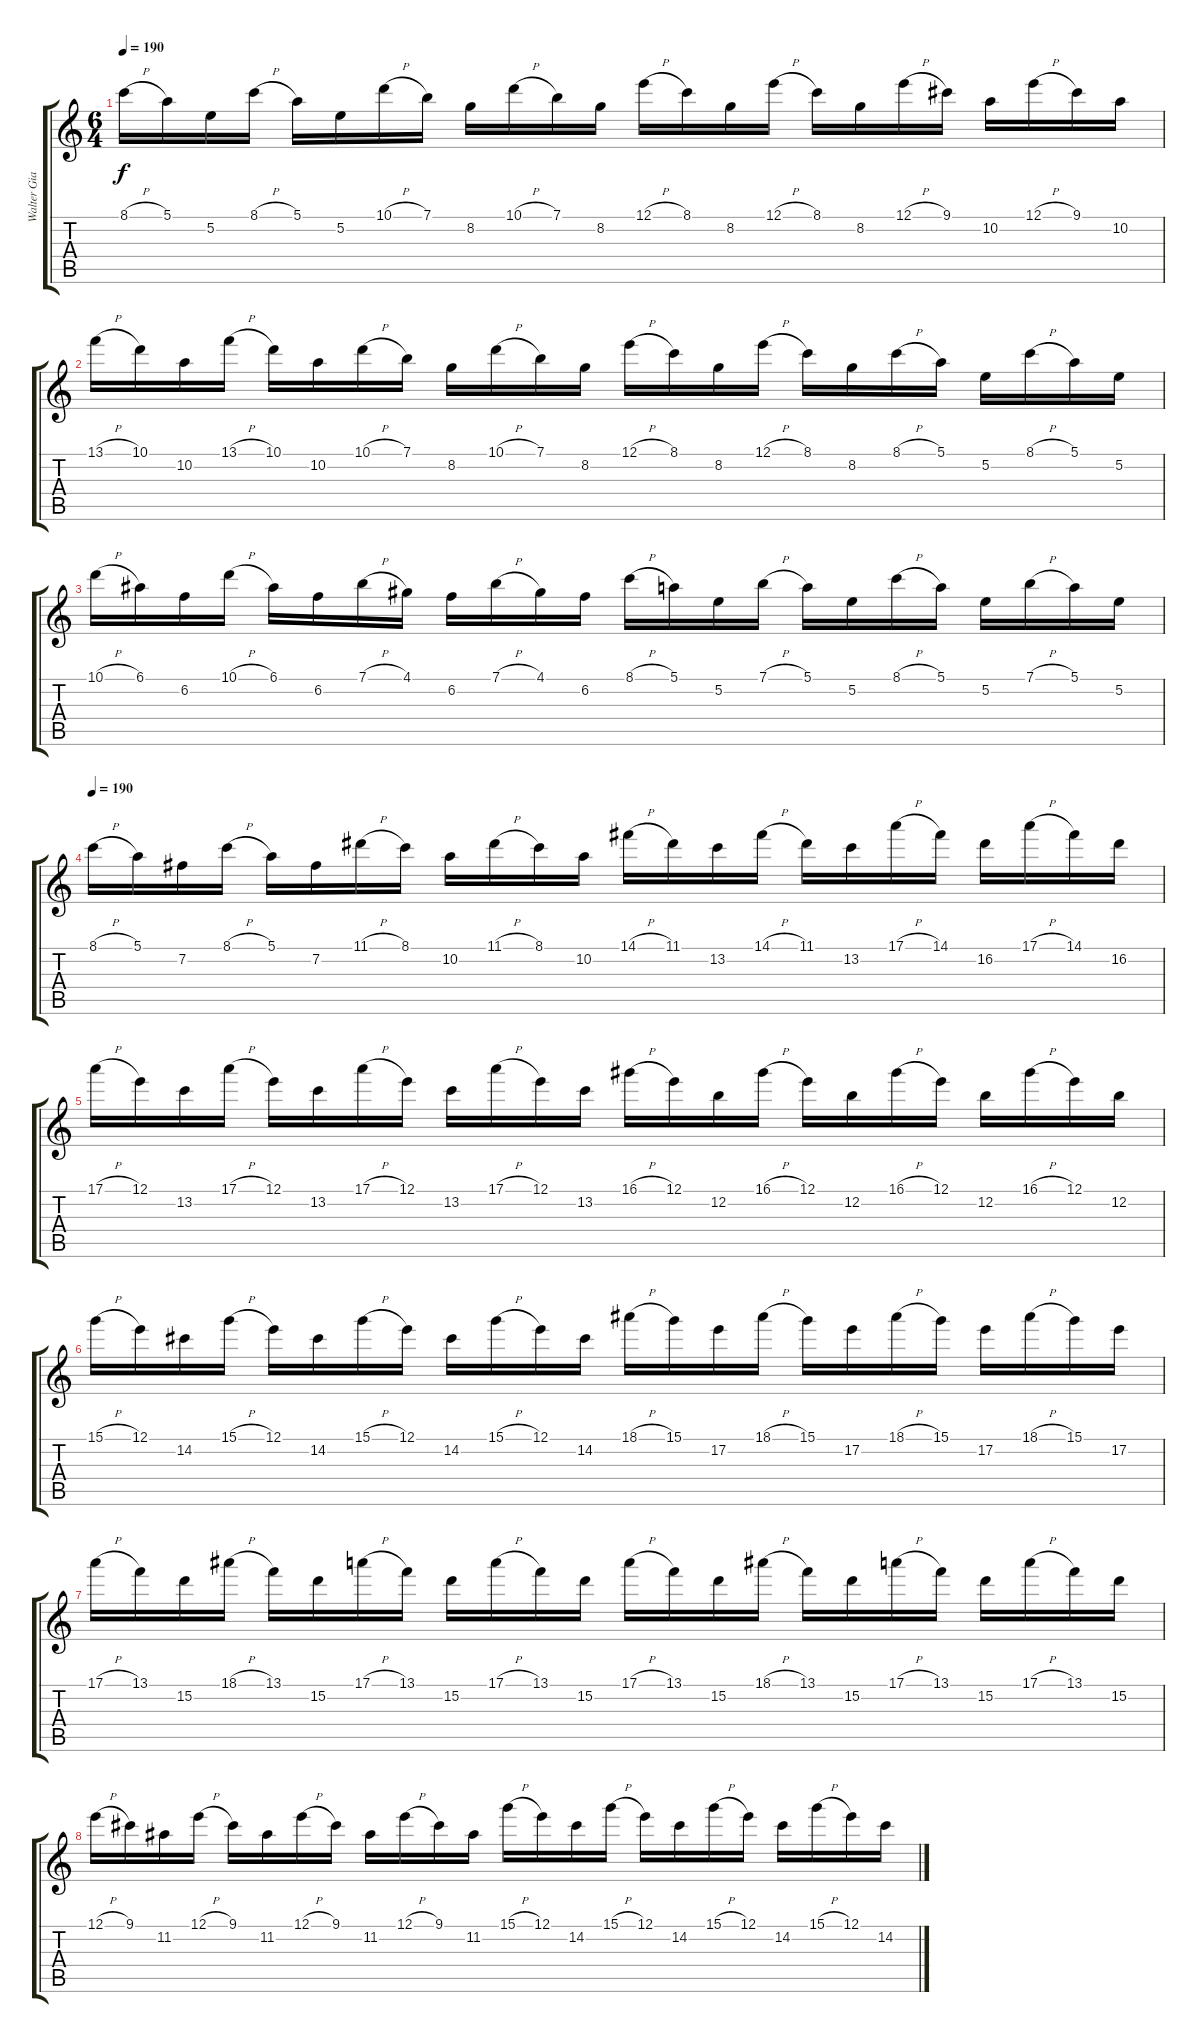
\track ("Walter Giardino" "Walter Gia") {instrument overdrivenguitar}
\staff {score tabs}
\tuning (E4 B3 G3 D3 A2 E2) {hide}
\ts (6 4)
\tempo 190
\clef g2
\ks c
8.1{h}.16{dy f} 5.1.16 5.2.16 8.1{h}.16 5.1.16 5.2.16 10.1{h}.16 7.1.16 8.2.16 10.1{h}.16 7.1.16 8.2.16 12.1{h}.16 8.1.16 8.2.16 12.1{h}.16 8.1.16 8.2.16 12.1{h}.16 9.1.16 10.2.16 12.1{h}.16 9.1.16 10.2.16 |
13.1{h}.16 10.1.16 10.2.16 13.1{h}.16 10.1.16 10.2.16 10.1{h}.16 7.1.16 8.2.16 10.1{h}.16 7.1.16 8.2.16 12.1{h}.16 8.1.16 8.2.16 12.1{h}.16 8.1.16 8.2.16 8.1{h}.16 5.1.16 5.2.16 8.1{h}.16 5.1.16 5.2.16 |
10.1{h}.16 6.1.16 6.2.16 10.1{h}.16 6.1.16 6.2.16 7.1{h}.16 4.1.16 6.2.16 7.1{h}.16 4.1.16 6.2.16 8.1{h}.16 5.1.16 5.2.16 7.1{h}.16 5.1.16 5.2.16 8.1{h}.16 5.1.16 5.2.16 7.1{h}.16 5.1.16 5.2.16 |
\tempo 190
8.1{h}.16 5.1.16 7.2.16 8.1{h}.16 5.1.16 7.2.16 11.1{h}.16 8.1.16 10.2.16 11.1{h}.16 8.1.16 10.2.16 14.1{h}.16 11.1.16 13.2.16 14.1{h}.16 11.1.16 13.2.16 17.1{h}.16 14.1.16 16.2.16 17.1{h}.16 14.1.16 16.2.16 |
17.1{h}.16 12.1.16 13.2.16 17.1{h}.16 12.1.16 13.2.16 17.1{h}.16 12.1.16 13.2.16 17.1{h}.16 12.1.16 13.2.16 16.1{h}.16 12.1.16 12.2.16 16.1{h}.16 12.1.16 12.2.16 16.1{h}.16 12.1.16 12.2.16 16.1{h}.16 12.1.16 12.2.16 |
15.1{h}.16 12.1.16 14.2.16 15.1{h}.16 12.1.16 14.2.16 15.1{h}.16 12.1.16 14.2.16 15.1{h}.16 12.1.16 14.2.16 18.1{h}.16 15.1.16 17.2.16 18.1{h}.16 15.1.16 17.2.16 18.1{h}.16 15.1.16 17.2.16 18.1{h}.16 15.1.16 17.2.16 |
17.1{h}.16 13.1.16 15.2.16 18.1{h}.16 13.1.16 15.2.16 17.1{h}.16 13.1.16 15.2.16 17.1{h}.16 13.1.16 15.2.16 17.1{h}.16 13.1.16 15.2.16 18.1{h}.16 13.1.16 15.2.16 17.1{h}.16 13.1.16 15.2.16 17.1{h}.16 13.1.16 15.2.16 |
12.1{h}.16 9.1.16 11.2.16 12.1{h}.16 9.1.16 11.2.16 12.1{h}.16 9.1.16 11.2.16 12.1{h}.16 9.1.16 11.2.16 15.1{h}.16 12.1.16 14.2.16 15.1{h}.16 12.1.16 14.2.16 15.1{h}.16 12.1.16 14.2.16 15.1{h}.16 12.1.16 14.2.16
